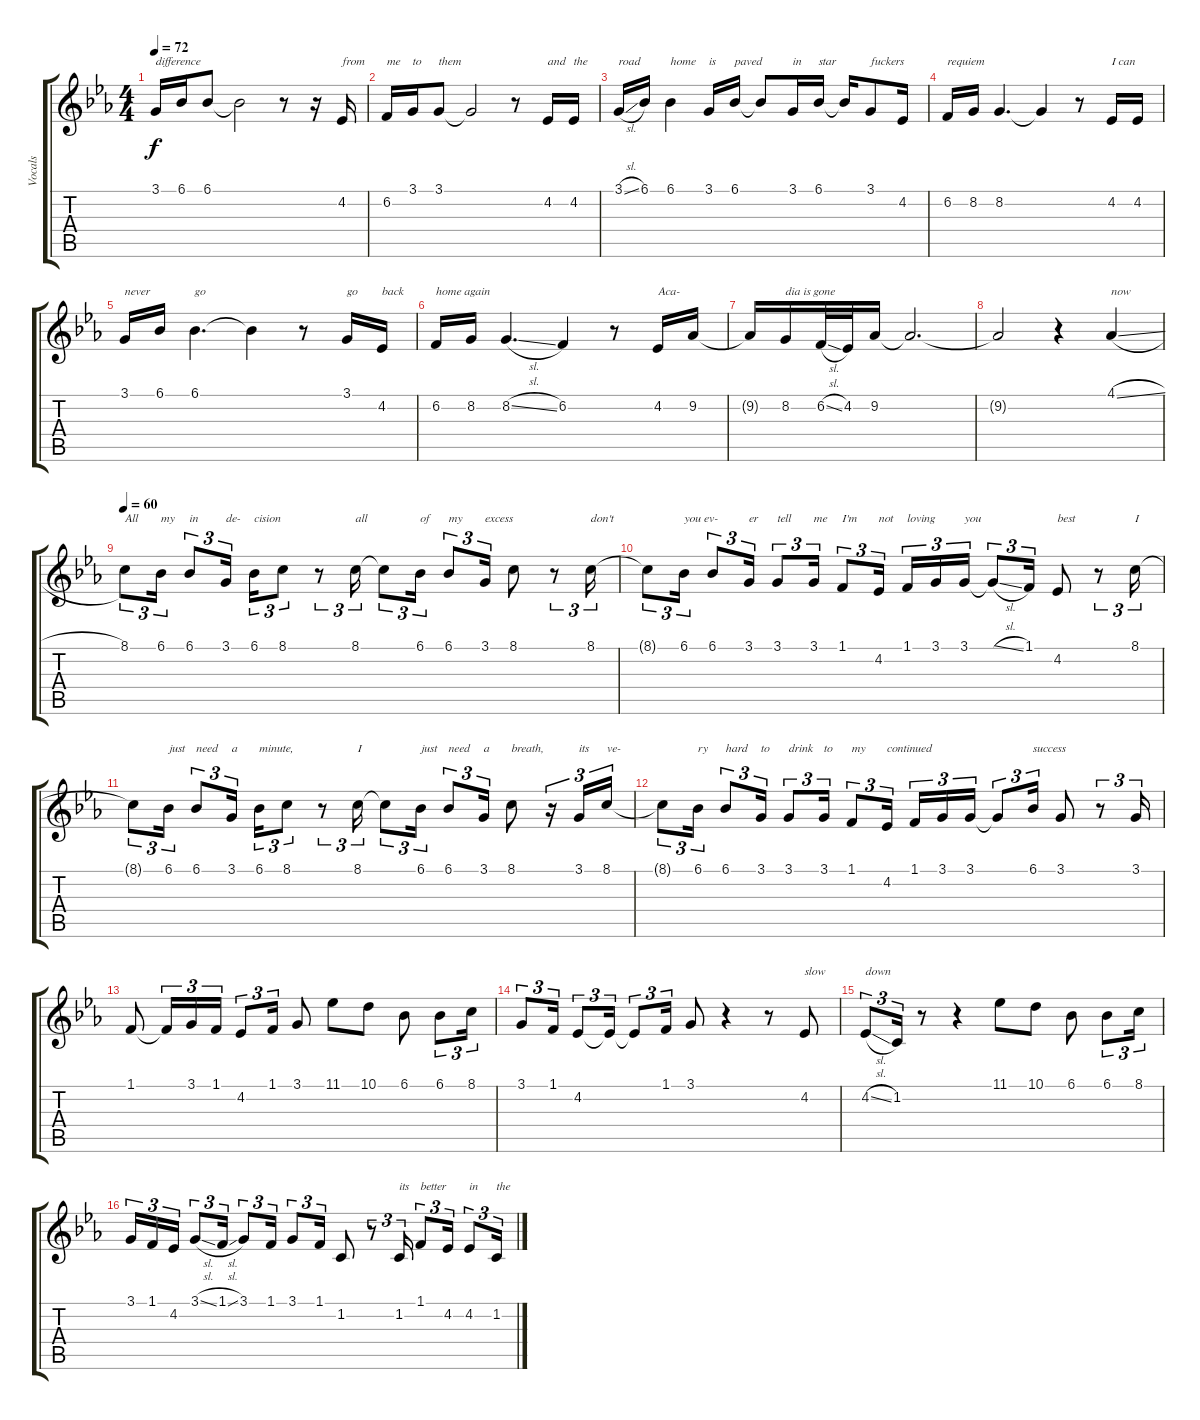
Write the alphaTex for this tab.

\track ("Vocals" "Vocals") {instrument choiraahs}
\staff {score tabs}
\tuning (E4 B3 G3 D3 A2 E2) {hide}
\ts (4 4)
\tempo 72
\clef g2
\ks eb
3.1.16{txt "difference" dy f} 6.1.16 6.1.8 6.1{t}.2 r.8 r.16 4.2.16{txt "from"} |
6.2.16{txt "me"} 3.1.16{txt "to"} 3.1.8{txt "them"} 3.1{t}.2 r.8 4.2.16{txt "and"} 4.2.16{txt "the"} |
3.1{sl}.16{txt "road"} 6.1.16 6.1.4{txt "home"} 3.1.16{txt "is"} 6.1.16{txt "paved"} 6.1{t}.8 3.1.16{txt "in"} 6.1.16{txt "star"} 6.1{t}.16 3.1.8{txt "fuckers"} 4.2.16 |
6.2.16{txt "requiem"} 8.2.16 8.2.4{d} 8.2{t}.4 r.8 4.2.16{txt "I can"} 4.2.16 |
3.1.16{txt "never"} 6.1.16 6.1.4{d txt "go"} 6.1{t}.4 r.8 3.1.16{txt "go"} 4.2.16{txt "back"} |
6.2.16{txt "home again"} 8.2.16 8.2{sl}.4{d} 6.2.4 r.8 4.2.16{txt "Aca-"} 9.2.16 |
9.2{t}.16 8.2.16{txt "dia is gone"} 6.2{sl}.32 4.2.32 9.2.16 9.2{t}.2{d} |
9.2{t}.2 r.4 4.1{sl}.4{txt "now"} |
\tempo 60
8.1.8{tu (3 2) txt "All"} 6.1.16{tu (3 2) txt "my"} 6.1.8{tu (3 2) txt "in"} 3.1.16{tu (3 2) txt "de-"} 6.1.16{tu (3 2) txt "cision"} 8.1.8{tu (3 2)} r.8{tu (3 2)} 8.1.16{tu (3 2) txt "all"} 8.1{t}.8{tu (3 2)} 6.1.16{tu (3 2) txt "of"} 6.1.8{tu (3 2) txt "my"} 3.1.16{tu (3 2) txt "excess"} 8.1.8 r.8{tu (3 2)} 8.1.16{tu (3 2) txt "don't"} |
8.1{t}.8{tu (3 2)} 6.1.16{tu (3 2) txt "you ev-"} 6.1.8{tu (3 2)} 3.1.16{tu (3 2) txt "er"} 3.1.8{tu (3 2) txt "tell"} 3.1.16{tu (3 2) txt "me"} 1.1.8{tu (3 2) txt "I'm"} 4.2.16{tu (3 2) txt "not"} 1.1.16{tu (3 2) txt "loving"} 3.1.16{tu (3 2)} 3.1.16{tu (3 2) txt "you"} 3.1{sl t}.8{tu (3 2)} 1.1.16{tu (3 2)} 4.2.8{txt "best"} r.8{tu (3 2)} 8.1.16{tu (3 2) txt "I"} |
8.1{t}.8{tu (3 2)} 6.1.16{tu (3 2) txt "just"} 6.1.8{tu (3 2) txt "need"} 3.1.16{tu (3 2) txt "a"} 6.1.16{tu (3 2) txt "minute,"} 8.1.8{tu (3 2)} r.8{tu (3 2)} 8.1.16{tu (3 2) txt "I"} 8.1{t}.8{tu (3 2)} 6.1.16{tu (3 2) txt "just"} 6.1.8{tu (3 2) txt "need"} 3.1.16{tu (3 2) txt "a"} 8.1.8{txt "breath,"} r.16{tu (3 2)} 3.1.16{tu (3 2) txt "its"} 8.1.16{tu (3 2) txt "ve-"} |
8.1{t}.8{tu (3 2)} 6.1.16{tu (3 2) txt "ry"} 6.1.8{tu (3 2) txt "hard"} 3.1.16{tu (3 2) txt "to"} 3.1.8{tu (3 2) txt "drink"} 3.1.16{tu (3 2) txt "to"} 1.1.8{tu (3 2) txt "my"} 4.2.16{tu (3 2) txt "continued"} 1.1.16{tu (3 2)} 3.1.16{tu (3 2)} 3.1.16{tu (3 2)} 3.1{t}.8{tu (3 2)} 6.1.16{tu (3 2) txt "success"} 3.1.8 r.8{tu (3 2)} 3.1.16{tu (3 2)} |
1.1.8 1.1{t}.16{tu (3 2)} 3.1.16{tu (3 2)} 1.1.16{tu (3 2)} 4.2.8{tu (3 2)} 1.1.16{tu (3 2)} 3.1.8 11.1.8 10.1.8 6.1.8 6.1.8{tu (3 2)} 8.1.16{tu (3 2)} |
3.1.8{tu (3 2)} 1.1.16{tu (3 2)} 4.2.8{tu (3 2)} 4.2{t}.16{tu (3 2)} 4.2{t}.8{tu (3 2)} 1.1.16{tu (3 2)} 3.1.8 r.4 r.8 4.2.8{txt "slow"} |
4.2{sl}.8{tu (3 2) txt "down"} 1.2.16{tu (3 2)} r.8 r.4 11.1.8 10.1.8 6.1.8 6.1.8{tu (3 2)} 8.1.16{tu (3 2)} |
3.1.16{tu (3 2)} 1.1.16{tu (3 2)} 4.2.16{tu (3 2)} 3.1{sl}.8{tu (3 2)} 1.1{sl}.16{tu (3 2)} 3.1.8{tu (3 2)} 1.1.16{tu (3 2)} 3.1.8{tu (3 2)} 1.1.16{tu (3 2)} 1.2.8 r.8{tu (3 2)} 1.2.16{tu (3 2) txt "its"} 1.1.8{tu (3 2) txt "better"} 4.2.16{tu (3 2)} 4.2.8{tu (3 2) txt "in"} 1.2.16{tu (3 2) txt "the"}
